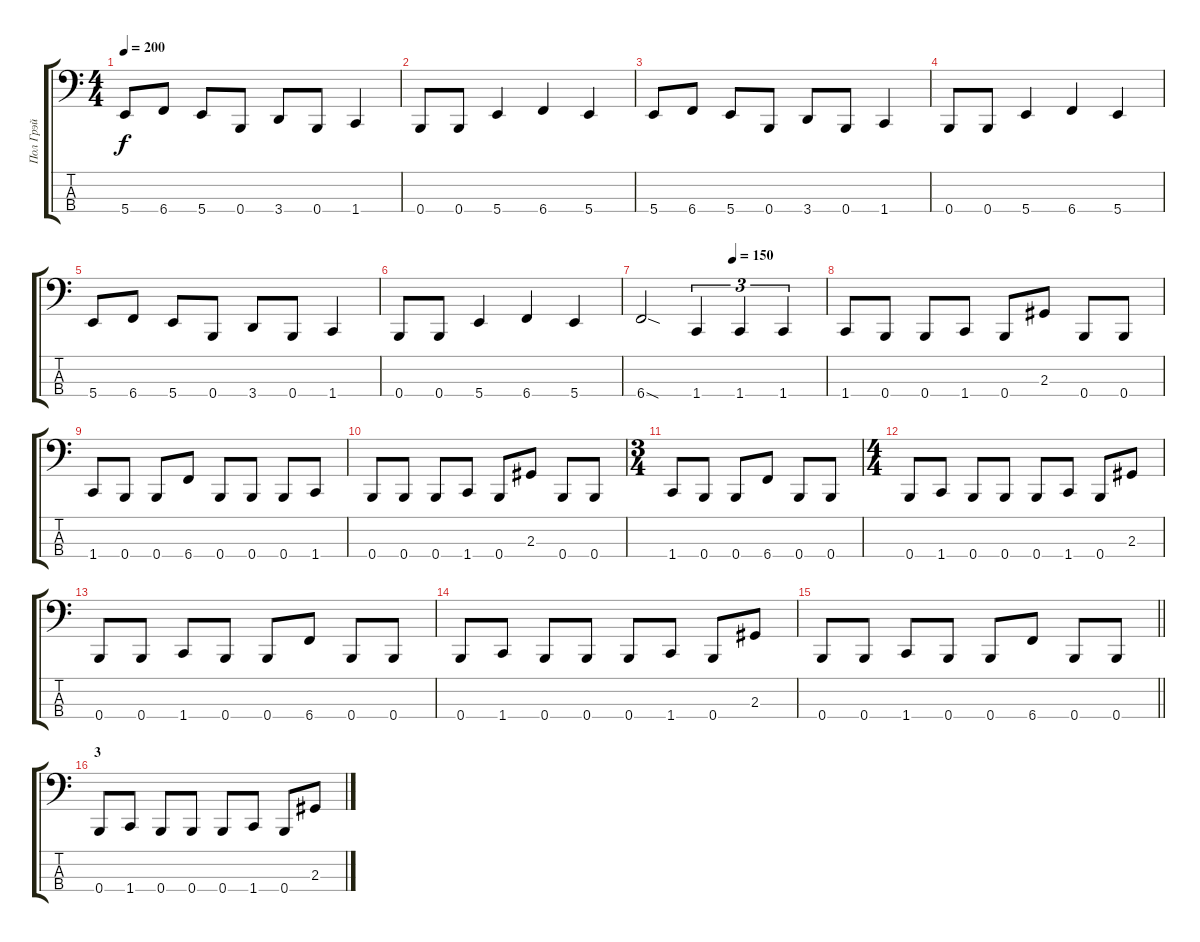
\track ("Пол Грэй" "Пол Грэй") {instrument electricbasspick}
\staff {score tabs}
\tuning (E2 B1 Gb1 B0) {hide}
\ts (4 4)
\tempo 200
\clef f4
\ks c
5.4.8{dy f} 6.4.8 5.4.8 0.4.8 3.4.8 0.4.8 1.4.4 |
0.4.8 0.4.8 5.4.4 6.4.4 5.4.4 |
5.4.8 6.4.8 5.4.8 0.4.8 3.4.8 0.4.8 1.4.4 |
0.4.8 0.4.8 5.4.4 6.4.4 5.4.4 |
5.4.8 6.4.8 5.4.8 0.4.8 3.4.8 0.4.8 1.4.4 |
0.4.8 0.4.8 5.4.4 6.4.4 5.4.4 |
\tempo (150 0.5)
6.4{sod}.2 1.4.4{tu (3 2)} 1.4.4{tu (3 2)} 1.4.4{tu (3 2)} |
1.4.8 0.4.8 0.4.8 1.4.8 0.4.8 2.3.8 0.4.8 0.4.8 |
1.4.8 0.4.8 0.4.8 6.4.8 0.4.8 0.4.8 0.4.8 1.4.8 |
0.4.8 0.4.8 0.4.8 1.4.8 0.4.8 2.3.8 0.4.8 0.4.8 |
\ts (3 4)
1.4.8 0.4.8 0.4.8 6.4.8 0.4.8 0.4.8 |
\ts (4 4)
0.4.8 1.4.8 0.4.8 0.4.8 0.4.8 1.4.8 0.4.8 2.3.8 |
0.4.8 0.4.8 1.4.8 0.4.8 0.4.8 6.4.8 0.4.8 0.4.8 |
0.4.8 1.4.8 0.4.8 0.4.8 0.4.8 1.4.8 0.4.8 2.3.8 |
\barLineRight lightlight
0.4.8 0.4.8 1.4.8 0.4.8 0.4.8 6.4.8 0.4.8 0.4.8 |
\section ("" "3")
0.4.8 1.4.8 0.4.8 0.4.8 0.4.8 1.4.8 0.4.8 2.3.8
